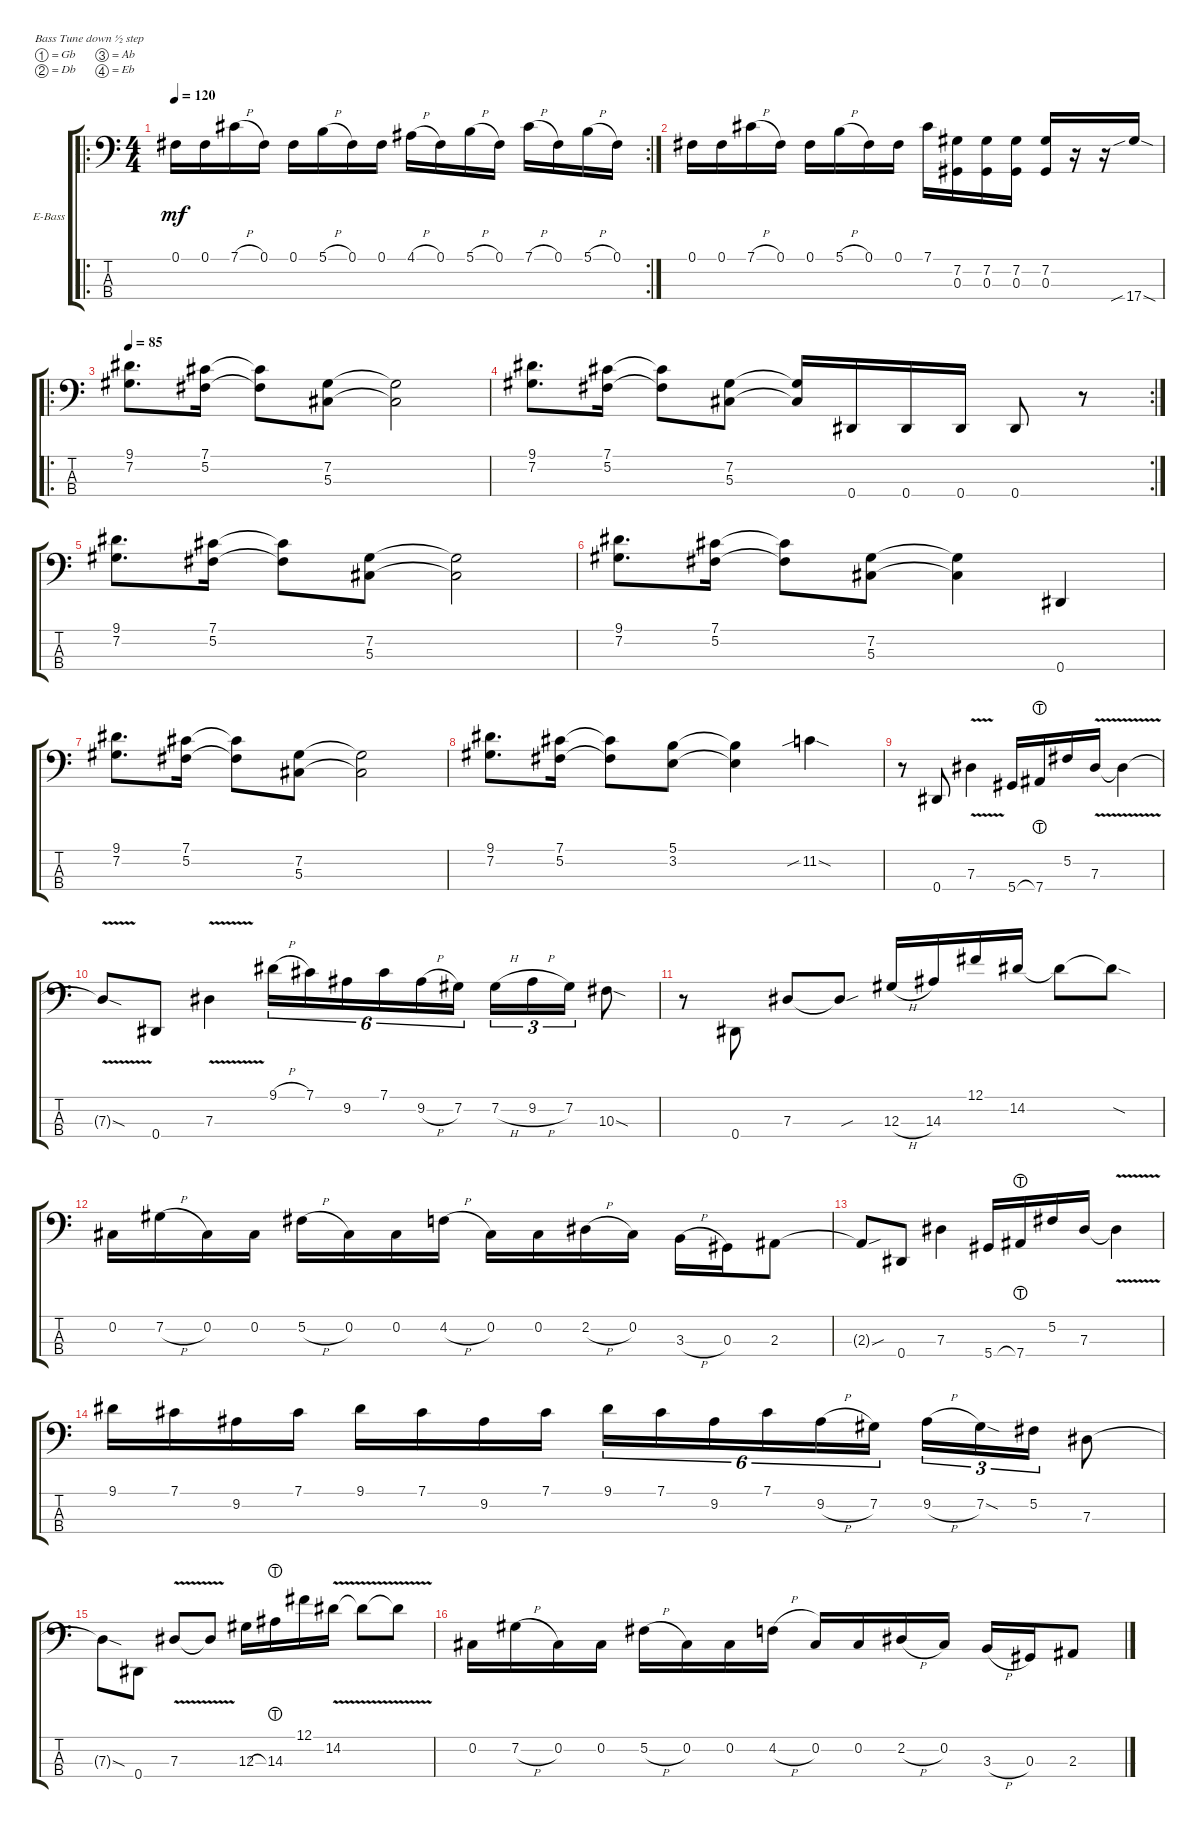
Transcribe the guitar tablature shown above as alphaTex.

\defaultSystemsLayout 4
\bracketExtendMode groupsimilarinstruments
\firstSystemTrackNameOrientation horizontal
\otherSystemsTrackNameOrientation horizontal
\track ("Electric Bass" "E-Bass") {solo instrument electricbassfinger}
\staff {score tabs}
\tuning (Gb2 Db2 Ab1 Eb1)
\ro
\rc 2
\ts (4 4)
\tempo 120
\clef f4
\ks c
0.1.16{dy mf} 0.1.16 7.1{h}.16 0.1.16 0.1.16 5.1{h}.16 0.1.16 0.1.16 4.1{h}.16 0.1.16 5.1{h}.16 0.1.16 7.1{h}.16 0.1.16 5.1{h}.16 0.1.16 |
0.1.16 0.1.16 7.1{h}.16 0.1.16 0.1.16 5.1{h}.16 0.1.16 0.1.16 7.1.16 (0.3 7.2).16 (7.2 0.3).16 (0.3 7.2).16 (0.3 7.2).16 r.16 r.16 17.4{sib sod}.16 |
\ro
\tempo 85
(7.2 9.1).8{d} (7.1 5.2).16 (7.1{t} 5.2{t}).8 (7.2 5.3).8 (7.2{t} 5.3{t}).2 |
\rc 2
(7.2 9.1).8{d} (7.1 5.2).16 (7.1{t} 5.2{t}).8 (5.3 7.2).8 (5.3{t} 7.2{t}).16 0.4.16 0.4.16 0.4.16 0.4.8 r.8 |
(7.2 9.1).8{d} (7.1 5.2).16 (7.1{t} 5.2{t}).8 (7.2 5.3).8 (7.2{t} 5.3{t}).2 |
(7.2 9.1).8{d} (7.1 5.2).16 (7.1{t} 5.2{t}).8 (7.2 5.3).8 (7.2{t} 5.3{t}).4 0.4.4 |
(7.2 9.1).8{d} (7.1 5.2).16 (7.1{t} 5.2{t}).8 (7.2 5.3).8 (7.2{t} 5.3{t}).2 |
(7.2 9.1).8{d} (7.1 5.2).16 (7.1{t} 5.2{t}).8 (3.2 5.1).8 (3.2{t} 5.1{t}).4 11.2{sib sod}.4 |
r.8 0.4.8 7.3{v}.4 5.4.16 7.4{lht}.16 5.2.16 7.3{v}.16 7.3{v t}.4 |
7.3{v sod t}.8 0.4.8 7.3{v}.4 9.1{h}.16{tu (6 4)} 7.1.16{tu (6 4)} 9.2.16{tu (6 4)} 7.1.16{tu (6 4)} 9.2{h}.16{tu (6 4)} 7.2.16{tu (6 4)} 7.2{h}.16{tu (3 2)} 9.2{h}.16{tu (3 2)} 7.2.16{tu (3 2)} 10.3{sod}.8 |
r.8 0.4.8 7.3.8{beam invert} 7.3{sou t}.8 12.3{h}.16{beam invert} 14.3.16 12.1.16 14.2.16 14.2{t}.8 14.2{sod t}.8 |
0.2.16 7.2{h}.16 0.2.16 0.2.16 5.2{h}.16 0.2.16 0.2.16 4.2{h}.16 0.2.16 0.2.16 2.2{h}.16 0.2.16 3.3{h}.16{beam invert} 0.3.16 2.3.8 |
2.3{sou t}.8 0.4.8 7.3.4 5.4.16 7.4{lht}.16 5.2.16 7.3.16 7.3{v t}.4 |
9.1.16 7.1.16 9.2.16 7.1.16 9.1.16 7.1.16 9.2.16 7.1.16 9.1.16{tu (6 4)} 7.1.16{tu (6 4)} 9.2.16{tu (6 4)} 7.1.16{tu (6 4)} 9.2{h}.16{tu (6 4)} 7.2.16{tu (6 4)} 9.2{h}.16{tu (3 2)} 7.2{sod}.16{tu (3 2)} 5.2.16{tu (3 2)} 7.3.8 |
7.3{sod t}.8 0.4.8 7.3{v}.8{beam invert} 7.3{v t}.8 12.3.16 14.3{lht}.16 12.1.16 14.2{v}.16 14.2{v t}.8 14.2{v t}.8 |
0.2.16 7.2{h}.16 0.2.16 0.2.16 5.2{h}.16 0.2.16 0.2.16 4.2{h}.16 0.2.16 0.2.16 2.2{h}.16 0.2.16 3.3{h}.16 0.3.16 2.3.8
